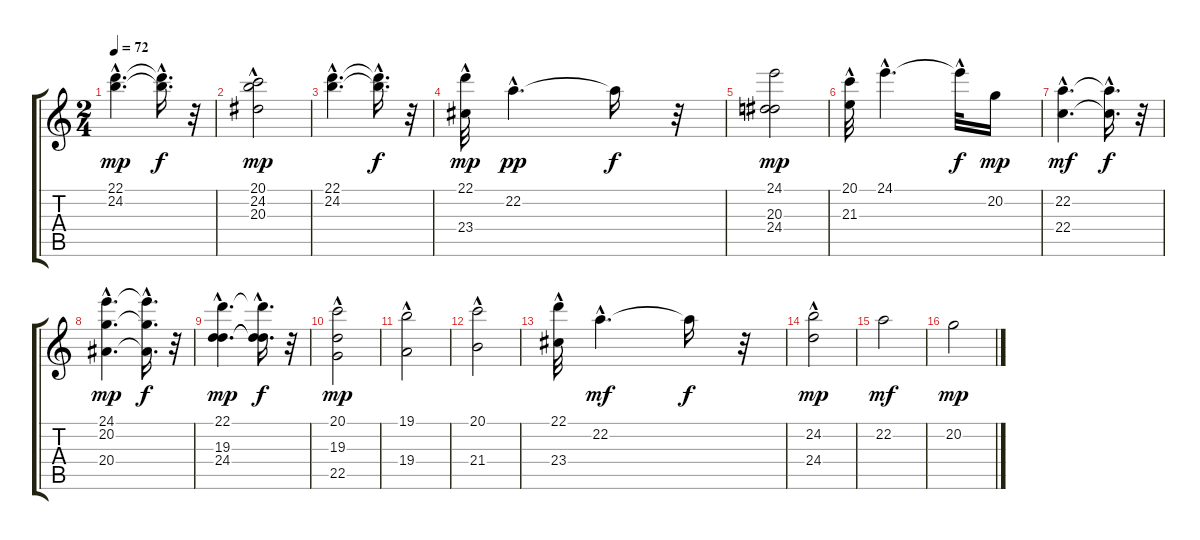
\track "" {instrument percussiveorgan}
\staff {score tabs}
\tuning (E4 B3 G3 D3 A2 E2) {hide}
\ts (2 4)
\tempo 72
\clef g2
\ks c
(22.1{hac} 24.2{hac}).4{d dy mp} (22.1{hac t} 24.2{hac t}).16{d dy f} r.32 |
(20.1 24.2{hac} 20.3{hac}).2{dy mp} |
(22.1{hac} 24.2{hac}).4{d} (22.1{hac t} 24.2{hac t}).16{d dy f} r.32 |
(22.1{hac} 23.4{hac}).32{dy mp} 22.2{hac}.4{d dy pp} 22.2{t}.16{dy f} r.32 |
(24.1 20.3 24.4).2{dy mp} |
(20.1{hac} 21.3{hac}).32 24.1{hac}.4{d} 24.1{hac t}.32{dy f} 20.2.16{dy mp} |
(22.2{hac} 22.4{hac}).4{d dy mf} (22.2{hac t} 22.4{t}).16{d dy f} r.32 |
(24.1{hac} 20.2{hac} 20.4{hac}).4{d dy mp} (24.1{hac t} 20.2{hac t} 20.4{hac t}).16{d dy f} r.32 |
(22.1{hac} 19.3{hac} 24.4{hac}).4{d dy mp} (22.1{hac t} 19.3{hac t} 24.4{hac t}).16{d dy f} r.32 |
(20.1 19.3 22.5{hac}).2{dy mp} |
(19.1 19.4{hac}).2 |
(20.1 21.4{hac}).2 |
(22.1{hac} 23.4{hac}).32 22.2{hac}.4{d dy mf} 22.2{t}.16{dy f} r.32 |
(24.2 24.4{hac}).2{dy mp} |
22.2.2{dy mf} |
20.2.2{dy mp}
